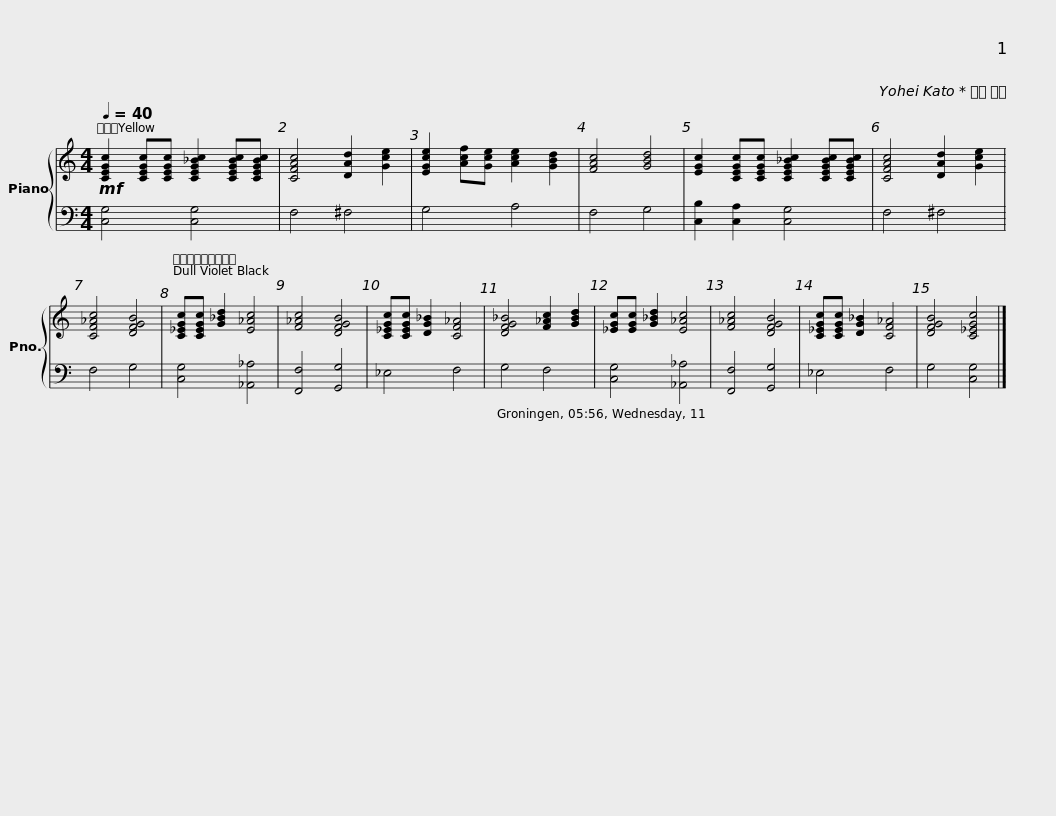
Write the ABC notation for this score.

X:1
%%score { 1 | 2 }
L:1/8
Q:1/4=40
M:4/4
I:linebreak $
K:C
V:1 treble
V:2 bass
V:1
!mf! [CEGc]2 [CEGc][CEGc] [CEG_Bc]2 [CEGBc][CEGBc] | [CFAc]4 [DAd]2 [Gce]2 | [EGce]2 [Acf][Gce] [Ace]2 [GBd]2 | [FAc]4 [GBd]4 | [EGc]2 [CEGc][CEGc] [CEG_Bc]2 [CEGBc][CEGBc] |$ %5
 [CFAc]4 [DAd]2 [Gce]2 | [CF_Ac]4 [DFGB]4 | [C_EGc][CEGc] [G_Bd]2 [E_Ac]4 | [F_Ac]4 [DFGB]4 | [C_EGc][CEGc] [DG_B]2 [CF_A]4 |$ %10
 [DFG_B]4 [F_Ac]2 [GBd]2 | [_EGc][EGc] [G_Bd]2 [E_Ac]4 | [F_Ac]4 [DFGB]4 | [C_EGc][CEGc] [DG_B]2 [CF_A]4 | [DFGB]4 [C_EGc]4 |] %15
V:2
 [C,G,]4 [C,G,]4 | F,4 ^F,4 | G,4 A,4 | F,4 G,4 | [C,B,]2 [C,A,]2 [C,G,]4 |$ %5
 F,4 ^F,4 | F,4 G,4 | [C,G,]4 [_A,,_A,]4 | [F,,F,]4 [G,,G,]4 | _E,4 F,4 |$ %10
 G,4 F,4 | [C,G,]4 [_A,,_A,]4 | [F,,F,]4 [G,,G,]4 | _E,4 F,4 | G,4 [C,G,]4 |] %15
